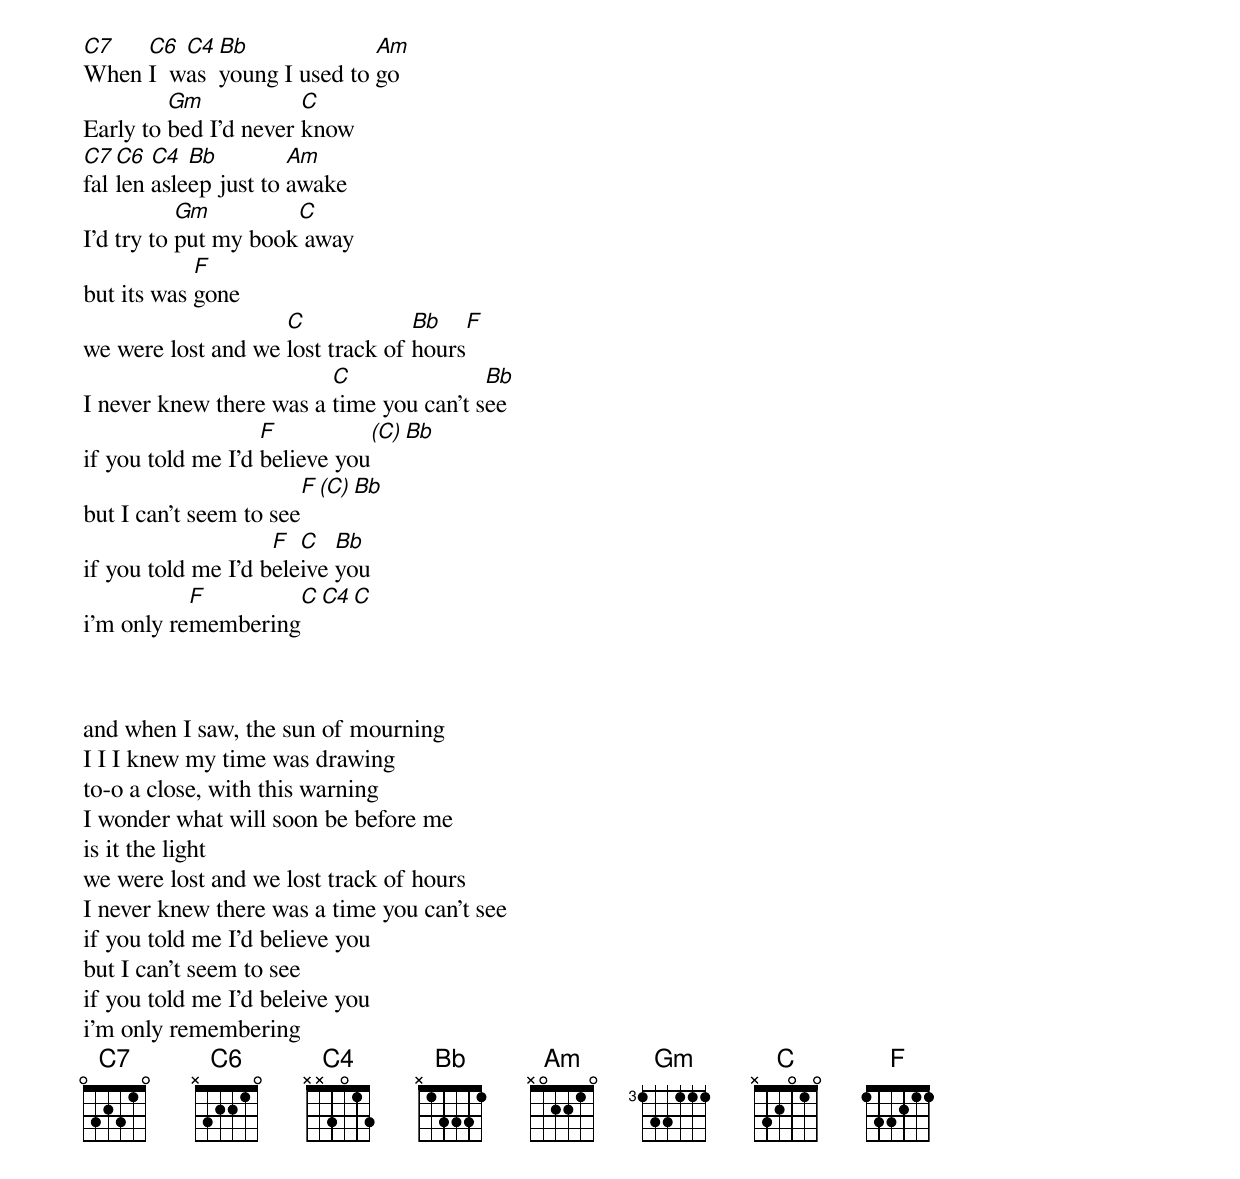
C7   C6  C4  Bb              Am
When I  was  young I used to go
         Gm            C
Early to bed I'd never know
C7 C6  C4  Bb         Am
fallen asleep just to awake
           Gm         C
I'd try to put my book away
            F
but its was gone
                    C             Bb    F
we were lost and we lost track of hours
                         C               Bb
I never knew there was a time you can't see
                   F            (C) Bb
if you told me I'd believe you
                         F  (C) Bb
but I can't seem to see
                    F  C   Bb
if you told me I'd beleive you
           F         C C4 C
i'm only remembering



and when I saw, the sun of mourning
I I I knew my time was drawing
to-o a close, with this warning
I wonder what will soon be before me
is it the light
we were lost and we lost track of hours
I never knew there was a time you can't see
if you told me I'd believe you
but I can't seem to see
if you told me I'd beleive you
i'm only remembering
